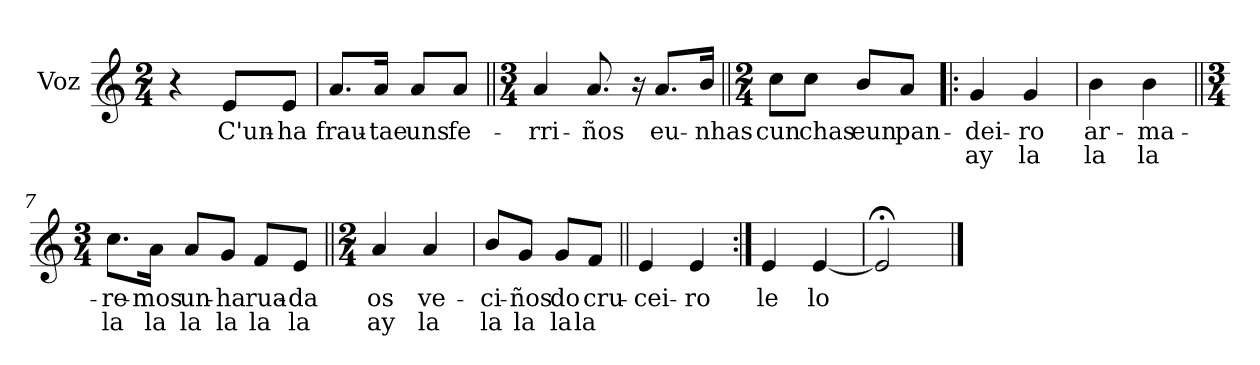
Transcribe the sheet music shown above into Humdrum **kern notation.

**kern	**text	**text
*part1	*part1	*part1
*staff1	*staff1	*staff1
*I"Voz	*	*
*clefG2	*	*
*k[]	*	*
*M2/4	*	*
*MM80	*	*
=1	=1	=1
4r	.	.
8e/L	C'un-	.
8e/J	-ha	.
=2	=2	=2
8.a/L	frau-	.
16a/Jk	-tae	.
8a/L	uns	.
8a/J	fe-	.
=3||	=3||	=3||
*M3/4	*	*
4a/	-rri-	.
8.a/	-ños	.
16r	.	.
8.a/L	eu-	.
16b/Jk	-nhas	.
=4||	=4||	=4||
*M2/4	*	*
8cc\L	cun	.
8cc\J	chas	.
8b/L	eun	.
8a/J	pan-	.
=5!|:	=5!|:	=5!|:
4g/	-dei-	ay
4g/	-ro	la
=6	=6	=6
4b\	ar-	la
4b\	-ma-	la
!!LO:LB:g=z
=7||	=7||	=7||
*M3/4	*	*
8.cc\L	-re-	la
16a\Jk	-mos	la
8a/L	un-	la
8g/J	-ha	la
8f/L	rua-	la
8e/J	-da	la
=8||	=8||	=8||
*M2/4	*	*
4a/	os	ay
4a/	ve-	la
=9	=9	=9
8b/L	-ci-	la
8g/J	-ños	la
8g/L	do	la
8f/J	cru-	la
=10||	=10||	=10||
4e/	-cei-	.
4e/	-ro	.
=11:|!	=11:|!	=11:|!
4e/	le	.
[4e/	lo	.
=12	=12	=12
2e;</]	.	.
==	==	==
*-	*-	*-
